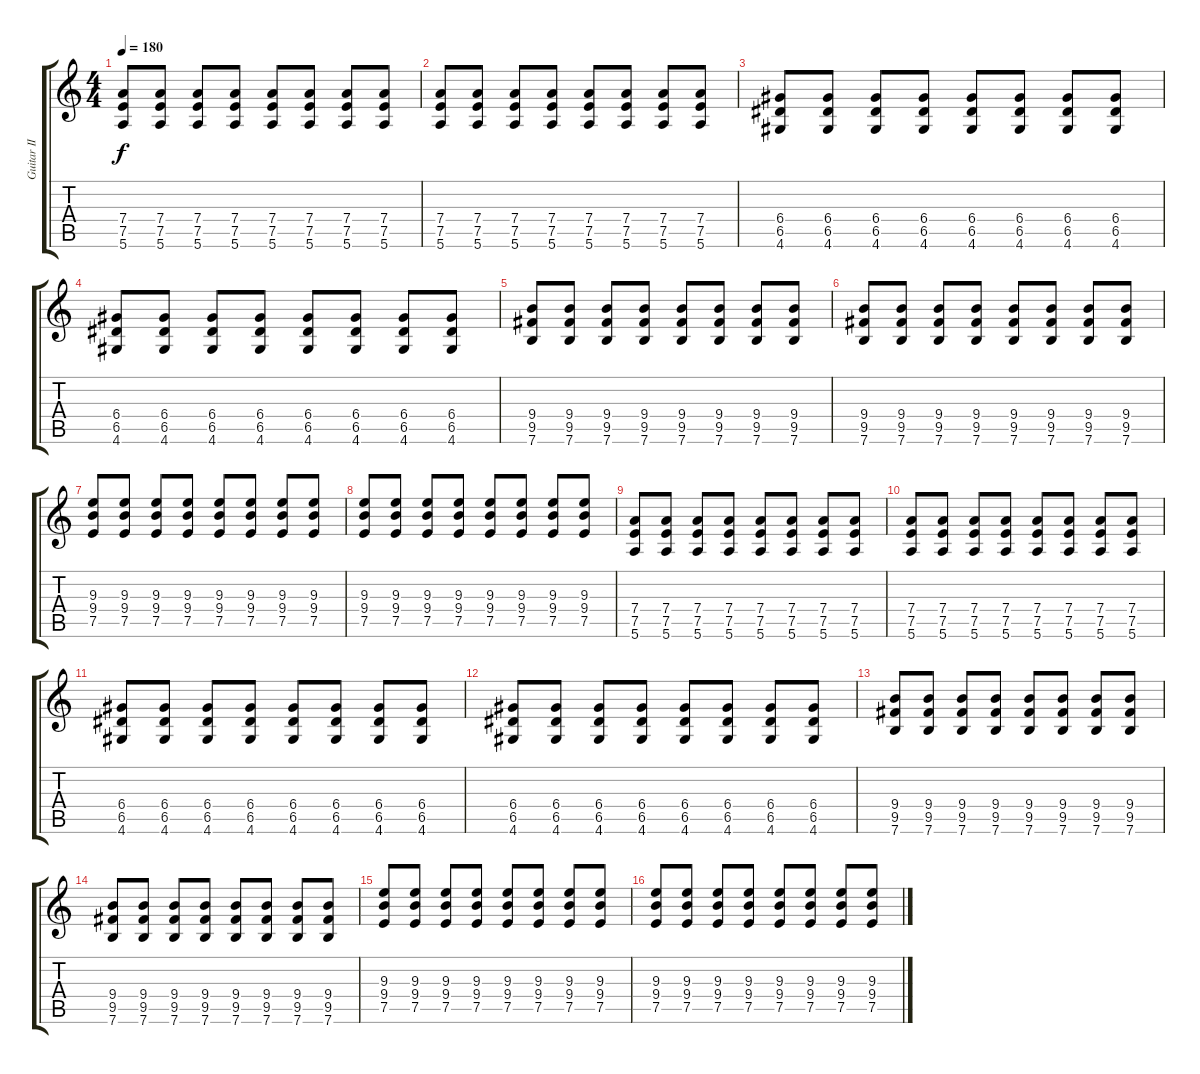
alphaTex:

\track ("Guitar II" "Guitar II") {instrument distortionguitar}
\staff {score tabs}
\tuning (E4 B3 G3 D3 A2 E2) {hide}
\ts (4 4)
\tempo 180
\clef g2
\ks c
(7.4 7.5 5.6).8{dy f instrument overdrivenguitar} (7.4 7.5 5.6).8 (7.4 7.5 5.6).8 (7.4 7.5 5.6).8 (7.4 7.5 5.6).8 (7.4 7.5 5.6).8 (7.4 7.5 5.6).8 (7.4 7.5 5.6).8 |
(7.4 7.5 5.6).8 (7.4 7.5 5.6).8 (7.4 7.5 5.6).8 (7.4 7.5 5.6).8 (7.4 7.5 5.6).8 (7.4 7.5 5.6).8 (7.4 7.5 5.6).8 (7.4 7.5 5.6).8 |
(6.4 6.5 4.6).8 (6.4 6.5 4.6).8 (6.4 6.5 4.6).8 (6.4 6.5 4.6).8 (6.4 6.5 4.6).8 (6.4 6.5 4.6).8 (6.4 6.5 4.6).8 (6.4 6.5 4.6).8 |
(6.4 6.5 4.6).8 (6.4 6.5 4.6).8 (6.4 6.5 4.6).8 (6.4 6.5 4.6).8 (6.4 6.5 4.6).8 (6.4 6.5 4.6).8 (6.4 6.5 4.6).8 (6.4 6.5 4.6).8 |
(9.4 9.5 7.6).8 (9.4 9.5 7.6).8 (9.4 9.5 7.6).8 (9.4 9.5 7.6).8 (9.4 9.5 7.6).8 (9.4 9.5 7.6).8 (9.4 9.5 7.6).8 (9.4 9.5 7.6).8 |
(9.4 9.5 7.6).8 (9.4 9.5 7.6).8 (9.4 9.5 7.6).8 (9.4 9.5 7.6).8 (9.4 9.5 7.6).8 (9.4 9.5 7.6).8 (9.4 9.5 7.6).8 (9.4 9.5 7.6).8 |
(9.3 9.4 7.5).8 (9.3 9.4 7.5).8 (9.3 9.4 7.5).8 (9.3 9.4 7.5).8 (9.3 9.4 7.5).8 (9.3 9.4 7.5).8 (9.3 9.4 7.5).8 (9.3 9.4 7.5).8 |
(9.3 9.4 7.5).8 (9.3 9.4 7.5).8 (9.3 9.4 7.5).8 (9.3 9.4 7.5).8 (9.3 9.4 7.5).8 (9.3 9.4 7.5).8 (9.3 9.4 7.5).8 (9.3 9.4 7.5).8 |
(7.4 7.5 5.6).8{instrument overdrivenguitar} (7.4 7.5 5.6).8 (7.4 7.5 5.6).8 (7.4 7.5 5.6).8 (7.4 7.5 5.6).8 (7.4 7.5 5.6).8 (7.4 7.5 5.6).8 (7.4 7.5 5.6).8 |
(7.4 7.5 5.6).8 (7.4 7.5 5.6).8 (7.4 7.5 5.6).8 (7.4 7.5 5.6).8 (7.4 7.5 5.6).8 (7.4 7.5 5.6).8 (7.4 7.5 5.6).8 (7.4 7.5 5.6).8 |
(6.4 6.5 4.6).8 (6.4 6.5 4.6).8 (6.4 6.5 4.6).8 (6.4 6.5 4.6).8 (6.4 6.5 4.6).8 (6.4 6.5 4.6).8 (6.4 6.5 4.6).8 (6.4 6.5 4.6).8 |
(6.4 6.5 4.6).8 (6.4 6.5 4.6).8 (6.4 6.5 4.6).8 (6.4 6.5 4.6).8 (6.4 6.5 4.6).8 (6.4 6.5 4.6).8 (6.4 6.5 4.6).8 (6.4 6.5 4.6).8 |
(9.4 9.5 7.6).8 (9.4 9.5 7.6).8 (9.4 9.5 7.6).8 (9.4 9.5 7.6).8 (9.4 9.5 7.6).8 (9.4 9.5 7.6).8 (9.4 9.5 7.6).8 (9.4 9.5 7.6).8 |
(9.4 9.5 7.6).8 (9.4 9.5 7.6).8 (9.4 9.5 7.6).8 (9.4 9.5 7.6).8 (9.4 9.5 7.6).8 (9.4 9.5 7.6).8 (9.4 9.5 7.6).8 (9.4 9.5 7.6).8 |
(9.3 9.4 7.5).8 (9.3 9.4 7.5).8 (9.3 9.4 7.5).8 (9.3 9.4 7.5).8 (9.3 9.4 7.5).8 (9.3 9.4 7.5).8 (9.3 9.4 7.5).8 (9.3 9.4 7.5).8 |
(9.3 9.4 7.5).8 (9.3 9.4 7.5).8 (9.3 9.4 7.5).8 (9.3 9.4 7.5).8 (9.3 9.4 7.5).8 (9.3 9.4 7.5).8 (9.3 9.4 7.5).8 (9.3 9.4 7.5).8
